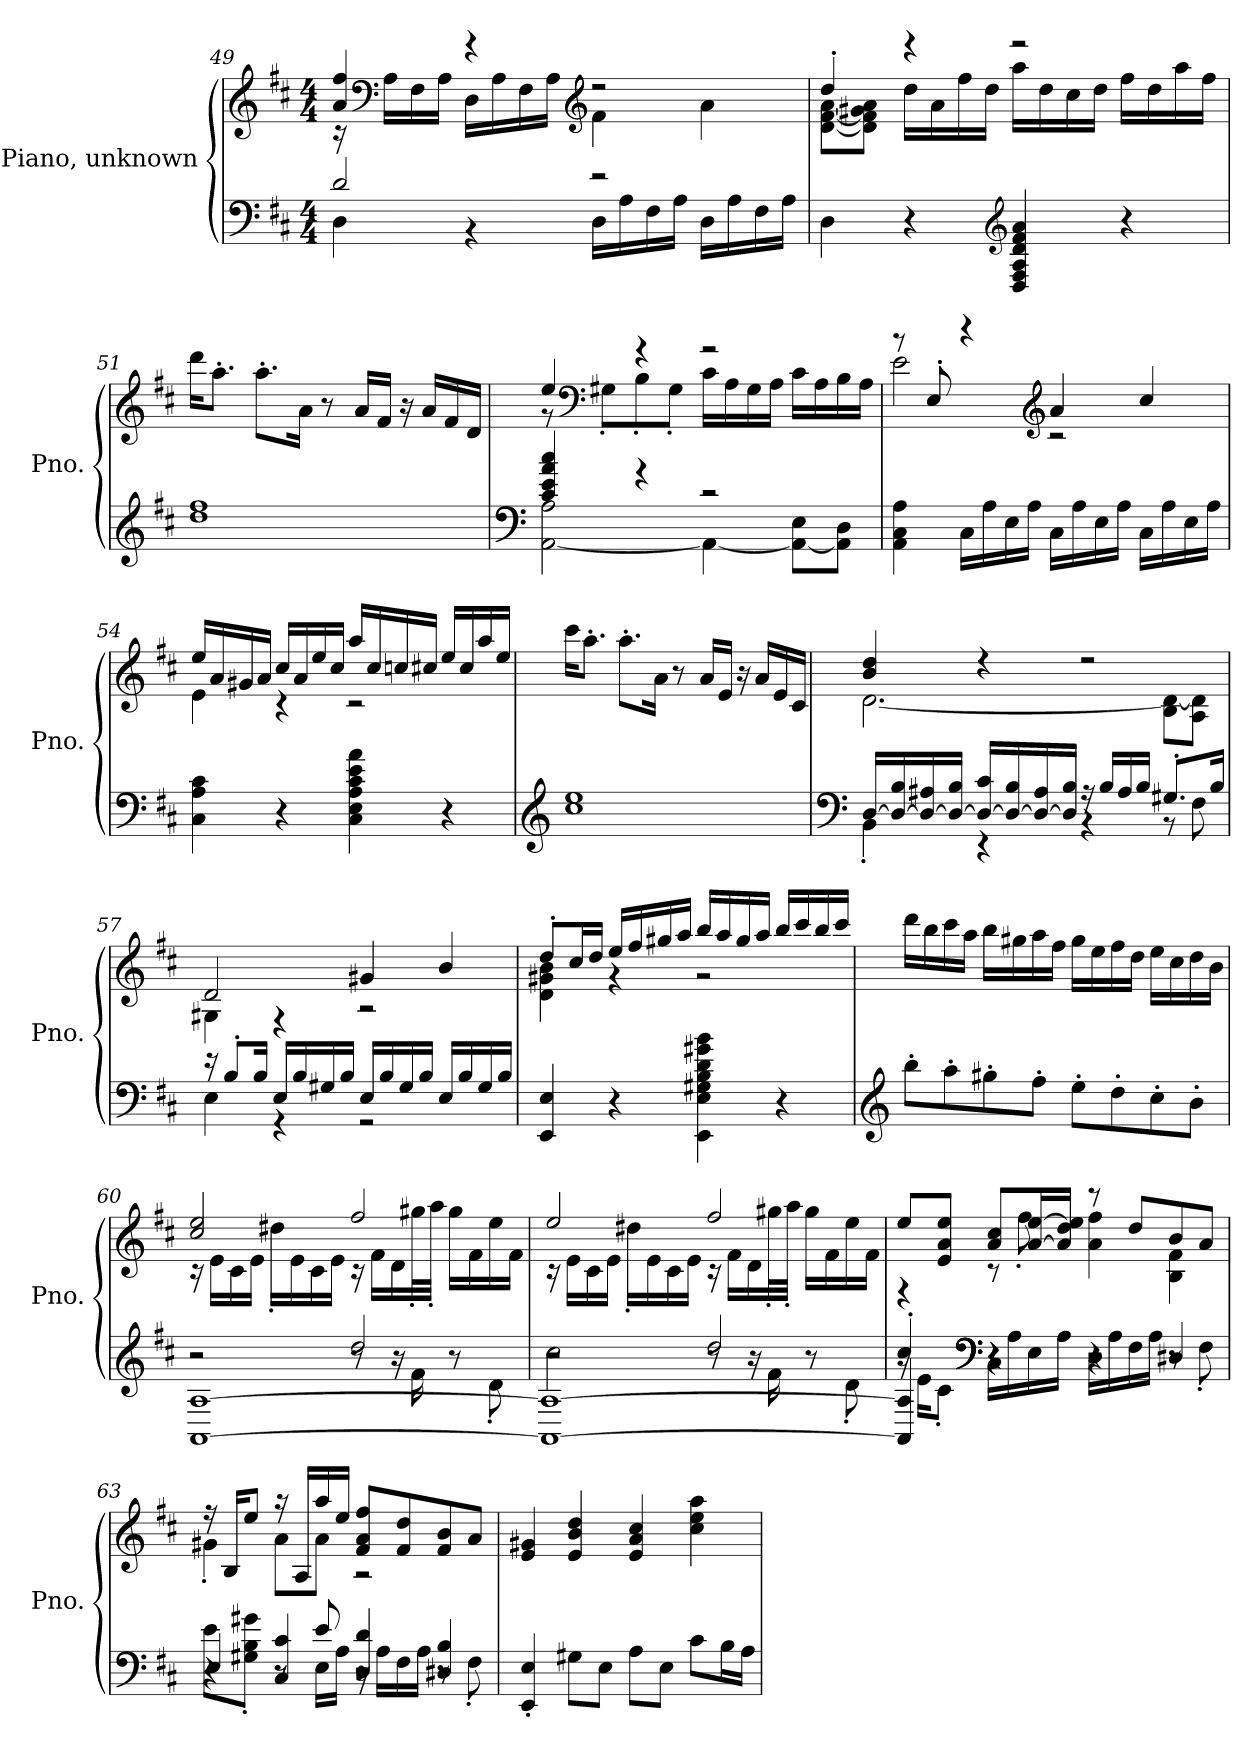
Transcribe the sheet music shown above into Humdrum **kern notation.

**kern	**kern
*part1	*part1
*staff2	*staff1
*I"Piano, unknown	*
*I'Pno.	*
*clefF4	*clefG2
*k[f#c#]	*k[f#c#]
*M4/4	*M4/4
=49	=49
*^	*^
2d/	4D\	4a/ 4ff#/	16r
*	*	*clefF4	*
.	.	.	16A\LL
.	.	.	16F#\
.	.	.	16A\JJ
.	4r	4r	16D\LL
.	.	.	16A\
.	.	.	16F#\
.	.	.	16A\JJ
*	*	*clefG2	*
2r	16D\LL	2r	4f#\
.	16A\	.	.
.	16F#\	.	.
.	16A\JJ	.	.
.	16D\LL	.	4a\
.	16A\	.	.
.	16F#\	.	.
.	16A\JJ	.	.
*v	*v	*	*
!!LO:LB:g=z	!!
=50	=50	=50
4D\	4dd'/	[8d\ [8f#\ [8a\L
.	.	8d\] 8f#\] 8g#X\ 8a\]J
4r	4r	16dd\LL
.	.	16a\
.	.	16ff#\
.	.	16dd\JJ
*clefG2	*	*
4D/ 4F#/ 4A/ 4d/ 4f#/ 4a/	2r	16aa\LL
.	.	16dd\
.	.	16cc#\
.	.	16dd\JJ
4r	.	16ff#\LL
.	.	16dd\
.	.	16aa\
.	.	16ff#\JJ
*	*v	*v
=51	=51
1dd 1ff#	16ddd\KL
.	8.aa'\J
.	8.aa'\L
.	16a\Jk
.	8r
.	16a/LL
.	16f#/JJ
.	16r
.	16a/LL
.	16f#/
.	16d/JJ
=52	=52
*clefF4	*
*^	*^
4c#/ 4e/ 4a/ 4cc#/	[2AA\ 2A\	4ee/	8r
*	*	*clefF4	*
.	.	.	8G#X'\L
4r	.	4r	8B'\
.	.	.	8G#'\J
2r	4AA\_	2r	16c#\LL
.	.	.	16A\
.	.	.	16G#\
.	.	.	16A\JJ
.	8AA\_ 8E\L	.	16c#\LL
.	.	.	16A\
.	8AA\] 8D\J	.	16B\
.	.	.	16A\JJ
*v	*v	*	*
!!LO:LB:g=z	!!
=53	=53	=53
4AA\ 4C#\ 4A\	8r	2e\
.	8E'/	.
16C#\LL	4r	.
16A\	.	.
16E\	.	.
16A\JJ	.	.
*	*clefG2	*
16C#\LL	4a/	2r
16A\	.	.
16E\	.	.
16A\JJ	.	.
16C#\LL	4cc#/	.
16A\	.	.
16E\	.	.
16A\JJ	.	.
=54	=54	=54
4C#\ 4A\ 4c#\	16ee/LL	4e\
.	16a/	.
.	16g#X/	.
.	16a/JJ	.
4r	16cc#/LL	4r
.	16a/	.
.	16ee/	.
.	16cc#/JJ	.
4C#\ 4E\ 4A\ 4c#\ 4e\ 4a\	16aa/LL	2r
.	16cc#/	.
.	16ccn/	.
.	16cc#X/JJ	.
4r	16ee/LL	.
.	16cc#/	.
.	16aa/	.
.	16ee/JJ	.
*	*v	*v
!!LO:PB:g=z
=55	=55
*clefG2	*
1cc# 1ee	16ccc#\KL
.	8.aa'\J
.	8.aa'\L
.	16a\Jk
.	8r
.	16a/LL
.	16e/JJ
.	16r
.	16a/LL
.	16e/
.	16c#/JJ
=56	=56
*clefF4	*
*^	*^
[16D/LL	4BB'\	4b/ 4dd/	[2.d\
16D/_ 16B/	.	.	.
16D/_ 16A#X/	.	.	.
16D/_ 16B/JJ	.	.	.
16D/_ 16c#/LL	4r	4r	.
16D/_ 16B/	.	.	.
16D/_ 16A#/	.	.	.
16D/] 16B/JJ	.	.	.
16r	4r	2r	.
16B/LL	.	.	.
16A#/	.	.	.
16B/JJ	.	.	.
8.G#X'/L	8r	.	8B\ 8d\_L
.	8F#\	.	8A\ 8d\]J
16B/Jk	.	.	.
!!LO:LB:g=z	!!
=57	=57	=57	=57
16r	4E\	2d/	4G#X\
8B'/L	.	.	.
16B/Jk	.	.	.
16E/LL	4r	.	4r
16B/	.	.	.
16G#X/	.	.	.
16B/JJ	.	.	.
16E/LL	2r	4g#X/	2r
16B/	.	.	.
16G#/	.	.	.
16B/JJ	.	.	.
16E/LL	.	4b/	.
16B/	.	.	.
16G#/	.	.	.
16B/JJ	.	.	.
*v	*v	*	*
=58	=58	=58
4EE/ 4E/	8dd'/L	4d\ 4g#X\ 4b\
.	16cc#/L	.
.	16dd/JJ	.
4r	16ee/LL	4r
.	16ff#/	.
.	16gg#X/	.
.	16aa/JJ	.
4EE\ 4E\ 4G#X\ 4B\ 4d\ 4g#X\ 4b\	16bb/LL	2r
.	16aa/	.
.	16gg#/	.
.	16aa/JJ	.
4r	16bb/LL	.
.	16ccc#/	.
.	16bb/	.
.	16ccc#/JJ	.
*	*v	*v
!!LO:LB:g=z
=59	=59
*clefG2	*
8bb'\L	16ddd\LL
.	16bb\
8aa'\	16ccc#\
.	16aa\JJ
8gg#X'\	16bb\LL
.	16gg#X\
8ff#'\J	16aa\
.	16ff#\JJ
8ee'\L	16gg#\LL
.	16ee\
8dd'\	16ff#\
.	16dd\JJ
8cc#'\	16ee\LL
.	16cc#\
8b'\J	16dd\
.	16b\JJ
=60	=60
*^	*^
*	*^	*	*
2r	2r	[1AA [1A	2cc#/ 2ee/	16r
.	.	.	.	16e\LL
.	.	.	.	16c#\
.	.	.	.	16e\JJ
.	.	.	.	16dd#X'\LL
.	.	.	.	16e\
.	.	.	.	16c#\
.	.	.	.	16e\JJ
2dd/	8r	.	2ff#/	16r
.	.	.	.	16f#\LL
.	16r	.	.	16d\
.	16f#\	.	.	32gg#X'\L
.	.	.	.	32aa'\JJJ
.	8r	.	.	16gg#\LL
.	.	.	.	16f#\
.	8d'\	.	.	16ee\
.	.	.	.	16f#\JJ
!!LO:LB:g=z	!!
=61	=61	=61	=61	=61
2r	2cc#\	1AA_ 1A_	2ee/	16r
.	.	.	.	16e\LL
.	.	.	.	16c#\
.	.	.	.	16e\JJ
.	.	.	.	16dd#X'\LL
.	.	.	.	16e\
.	.	.	.	16c#\
.	.	.	.	16e\JJ
2dd/	8r	.	2ff#/	16r
.	.	.	.	16f#\LL
.	16r	.	.	16d\
.	16f#\	.	.	32gg#X'\L
.	.	.	.	32aa'\JJJ
.	8r	.	.	16gg#\LL
.	.	.	.	16f#\
.	8d'\	.	.	16ee\
.	.	.	.	16f#\JJ
=62	=62	=62	=62	=62
4cc#'/	16r	4AA/] 4A/]	8ee/L	4r
.	16e\KL	.	.	.
.	8c#'\J	.	8e/ 8a/ 8ee/J	.
*clefF4	*	*	*	*
4r	16C#\LL	4r	8a/ 8cc#/L	8r
.	16A\	.	.	.
.	16E\	.	[16a/ [16ee/L	8ff#'\
.	16A\JJ	.	16a/] 16dd/ 16ee/]JJ	.
2r	16D\LL	4r	8r	4a\ 4ff#\
.	16A\	.	.	.
.	16F#\	.	8dd/L	.
.	16A\JJ	.	.	.
.	8r	4D#X/	8b/	4B\ 4f#\
.	8F#'\	.	8a/J	.
!!LO:LB:g=z	!!
=63	=63	=63	=63	=63
4r	8e\L	4E/	16r	4g#X'\
.	.	.	16B/KL	.
.	8G#X\' 8B\' 8g#X\'J	.	8ee/J	.
8r	8r	4C#/ 4c#/	16r	8a\L
.	.	.	16A/LL	.
8e/	16E\LL	.	16aa/	8a\J
.	16A\JJ	.	16ee/JJ	.
2r	16r	4D/ 4d/	8f#/ 8a/ 8ff#/L	2r
.	16A\LL	.	.	.
.	16F#\	.	8f#/ 8dd/	.
.	16A\JJ	.	.	.
.	8r	4D#X/ 4B/	8f#/ 8b/	.
.	8F#'\	.	8a/J	.
*v	*v	*v	*	*
*	*v	*v
=64	=64
4EE/' 4E/'	4e/ 4g#X/
8G#X\L	4e/ 4b/ 4dd/
8E\J	.
8A\L	4e/ 4a/ 4cc#/
8E\J	.
8c#\L	4cc#\ 4ee\ 4aa\
16B\L	.
16A\JJ	.
=	=
*-	*-
